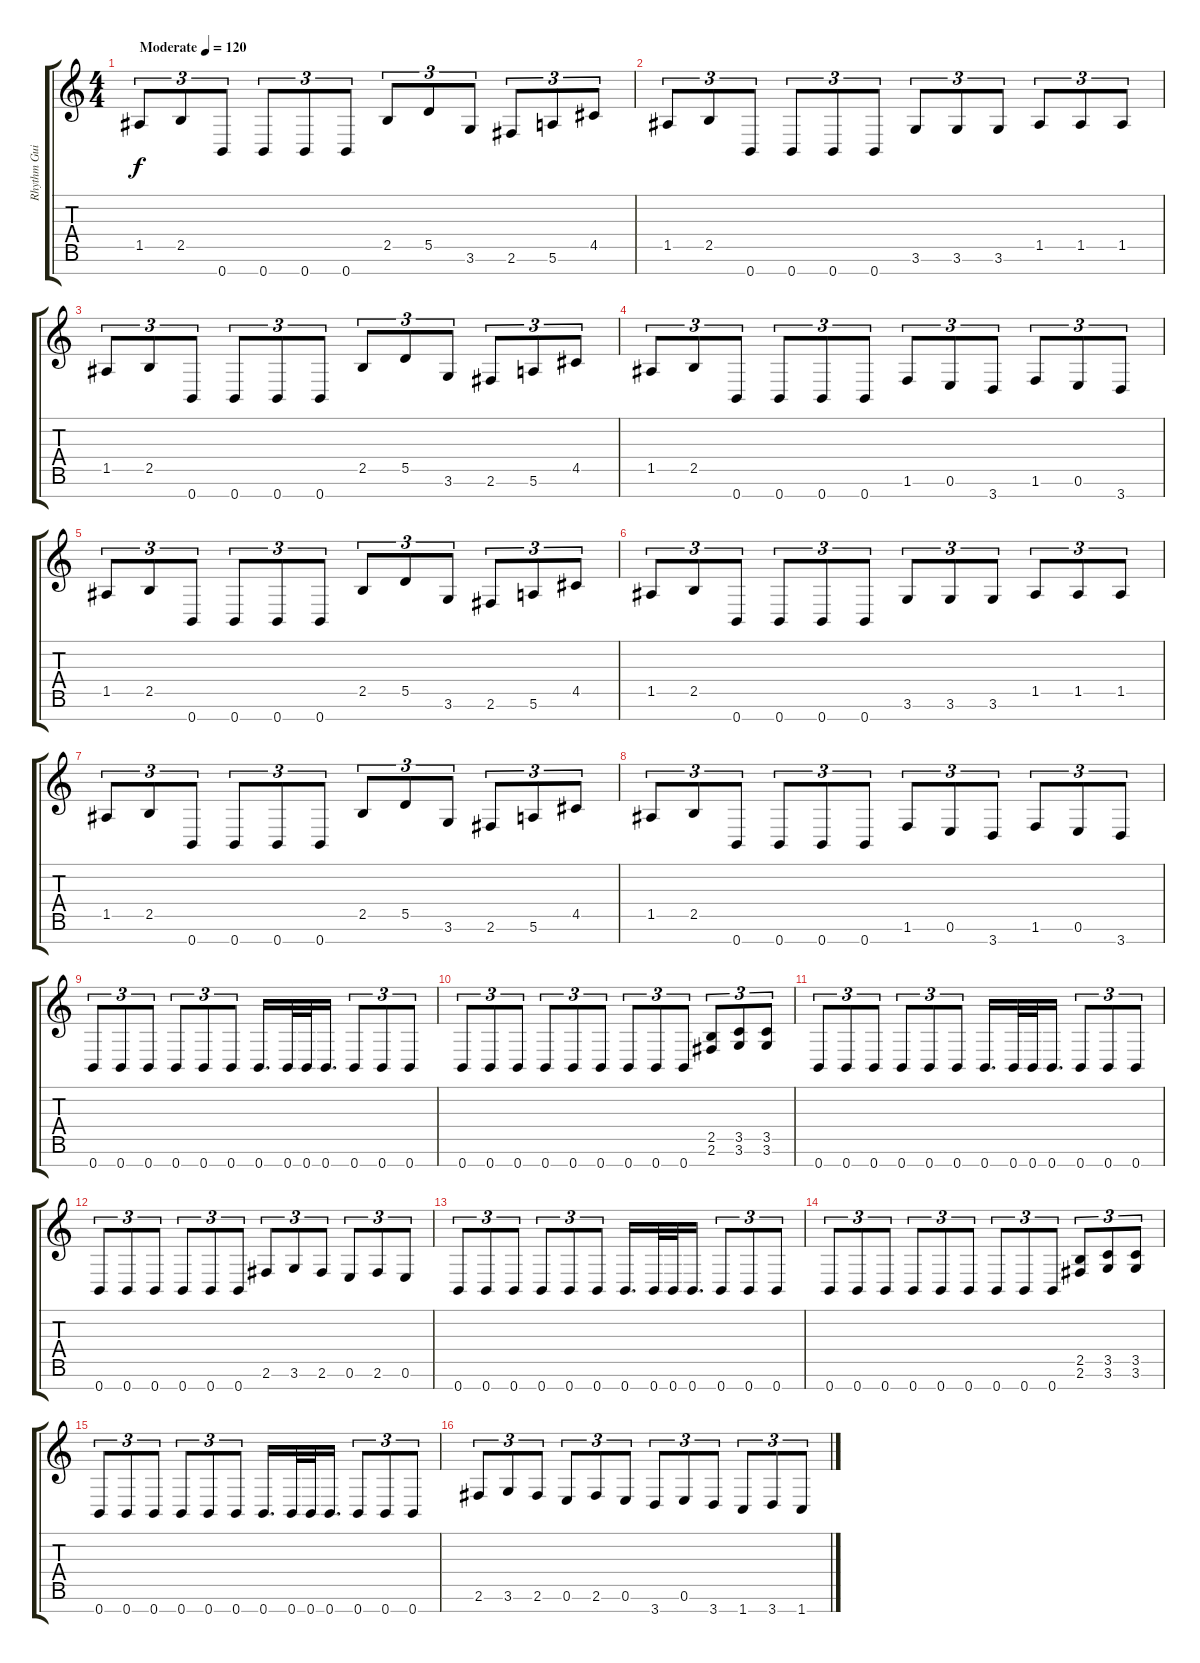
\track ("Rhythm Guitar" "Rhythm Gui") {instrument distortionguitar}
\staff {score tabs}
\tuning (E4 B3 G3 D3 A2 E2 B1) {hide}
\ts (4 4)
\tempo (120 "Moderate")
\clef g2
\ks c
1.5.8{tu (3 2) dy f instrument distortionguitar} 2.5.8{tu (3 2)} 0.7.8{tu (3 2)} 0.7.8{tu (3 2)} 0.7.8{tu (3 2)} 0.7.8{tu (3 2)} 2.5.8{tu (3 2)} 5.5.8{tu (3 2)} 3.6.8{tu (3 2)} 2.6.8{tu (3 2)} 5.6.8{tu (3 2)} 4.5.8{tu (3 2)} |
1.5.8{tu (3 2)} 2.5.8{tu (3 2)} 0.7.8{tu (3 2)} 0.7.8{tu (3 2)} 0.7.8{tu (3 2)} 0.7.8{tu (3 2)} 3.6.8{tu (3 2)} 3.6.8{tu (3 2)} 3.6.8{tu (3 2)} 1.5.8{tu (3 2)} 1.5.8{tu (3 2)} 1.5.8{tu (3 2)} |
1.5.8{tu (3 2)} 2.5.8{tu (3 2)} 0.7.8{tu (3 2)} 0.7.8{tu (3 2)} 0.7.8{tu (3 2)} 0.7.8{tu (3 2)} 2.5.8{tu (3 2)} 5.5.8{tu (3 2)} 3.6.8{tu (3 2)} 2.6.8{tu (3 2)} 5.6.8{tu (3 2)} 4.5.8{tu (3 2)} |
1.5.8{tu (3 2)} 2.5.8{tu (3 2)} 0.7.8{tu (3 2)} 0.7.8{tu (3 2)} 0.7.8{tu (3 2)} 0.7.8{tu (3 2)} 1.6.8{tu (3 2)} 0.6.8{tu (3 2)} 3.7.8{tu (3 2)} 1.6.8{tu (3 2)} 0.6.8{tu (3 2)} 3.7.8{tu (3 2)} |
1.5.8{tu (3 2)} 2.5.8{tu (3 2)} 0.7.8{tu (3 2)} 0.7.8{tu (3 2)} 0.7.8{tu (3 2)} 0.7.8{tu (3 2)} 2.5.8{tu (3 2)} 5.5.8{tu (3 2)} 3.6.8{tu (3 2)} 2.6.8{tu (3 2)} 5.6.8{tu (3 2)} 4.5.8{tu (3 2)} |
1.5.8{tu (3 2)} 2.5.8{tu (3 2)} 0.7.8{tu (3 2)} 0.7.8{tu (3 2)} 0.7.8{tu (3 2)} 0.7.8{tu (3 2)} 3.6.8{tu (3 2)} 3.6.8{tu (3 2)} 3.6.8{tu (3 2)} 1.5.8{tu (3 2)} 1.5.8{tu (3 2)} 1.5.8{tu (3 2)} |
1.5.8{tu (3 2)} 2.5.8{tu (3 2)} 0.7.8{tu (3 2)} 0.7.8{tu (3 2)} 0.7.8{tu (3 2)} 0.7.8{tu (3 2)} 2.5.8{tu (3 2)} 5.5.8{tu (3 2)} 3.6.8{tu (3 2)} 2.6.8{tu (3 2)} 5.6.8{tu (3 2)} 4.5.8{tu (3 2)} |
1.5.8{tu (3 2)} 2.5.8{tu (3 2)} 0.7.8{tu (3 2)} 0.7.8{tu (3 2)} 0.7.8{tu (3 2)} 0.7.8{tu (3 2)} 1.6.8{tu (3 2)} 0.6.8{tu (3 2)} 3.7.8{tu (3 2)} 1.6.8{tu (3 2)} 0.6.8{tu (3 2)} 3.7.8{tu (3 2)} |
0.7.8{tu (3 2)} 0.7.8{tu (3 2)} 0.7.8{tu (3 2)} 0.7.8{tu (3 2)} 0.7.8{tu (3 2)} 0.7.8{tu (3 2)} 0.7.16{d} 0.7.32 0.7.32 0.7.16{d} 0.7.8{tu (3 2)} 0.7.8{tu (3 2)} 0.7.8{tu (3 2)} |
0.7.8{tu (3 2)} 0.7.8{tu (3 2)} 0.7.8{tu (3 2)} 0.7.8{tu (3 2)} 0.7.8{tu (3 2)} 0.7.8{tu (3 2)} 0.7.8{tu (3 2)} 0.7.8{tu (3 2)} 0.7.8{tu (3 2)} (2.5 2.6).8{tu (3 2)} (3.5 3.6).8{tu (3 2)} (3.5 3.6).8{tu (3 2)} |
0.7.8{tu (3 2)} 0.7.8{tu (3 2)} 0.7.8{tu (3 2)} 0.7.8{tu (3 2)} 0.7.8{tu (3 2)} 0.7.8{tu (3 2)} 0.7.16{d} 0.7.32 0.7.32 0.7.16{d} 0.7.8{tu (3 2)} 0.7.8{tu (3 2)} 0.7.8{tu (3 2)} |
0.7.8{tu (3 2)} 0.7.8{tu (3 2)} 0.7.8{tu (3 2)} 0.7.8{tu (3 2)} 0.7.8{tu (3 2)} 0.7.8{tu (3 2)} 2.6.8{tu (3 2)} 3.6.8{tu (3 2)} 2.6.8{tu (3 2)} 0.6.8{tu (3 2)} 2.6.8{tu (3 2)} 0.6.8{tu (3 2)} |
0.7.8{tu (3 2)} 0.7.8{tu (3 2)} 0.7.8{tu (3 2)} 0.7.8{tu (3 2)} 0.7.8{tu (3 2)} 0.7.8{tu (3 2)} 0.7.16{d} 0.7.32 0.7.32 0.7.16{d} 0.7.8{tu (3 2)} 0.7.8{tu (3 2)} 0.7.8{tu (3 2)} |
0.7.8{tu (3 2)} 0.7.8{tu (3 2)} 0.7.8{tu (3 2)} 0.7.8{tu (3 2)} 0.7.8{tu (3 2)} 0.7.8{tu (3 2)} 0.7.8{tu (3 2)} 0.7.8{tu (3 2)} 0.7.8{tu (3 2)} (2.5 2.6).8{tu (3 2)} (3.5 3.6).8{tu (3 2)} (3.5 3.6).8{tu (3 2)} |
0.7.8{tu (3 2)} 0.7.8{tu (3 2)} 0.7.8{tu (3 2)} 0.7.8{tu (3 2)} 0.7.8{tu (3 2)} 0.7.8{tu (3 2)} 0.7.16{d} 0.7.32 0.7.32 0.7.16{d} 0.7.8{tu (3 2)} 0.7.8{tu (3 2)} 0.7.8{tu (3 2)} |
2.6.8{tu (3 2)} 3.6.8{tu (3 2)} 2.6.8{tu (3 2)} 0.6.8{tu (3 2)} 2.6.8{tu (3 2)} 0.6.8{tu (3 2)} 3.7.8{tu (3 2)} 0.6.8{tu (3 2)} 3.7.8{tu (3 2)} 1.7.8{tu (3 2)} 3.7.8{tu (3 2)} 1.7.8{tu (3 2)}
